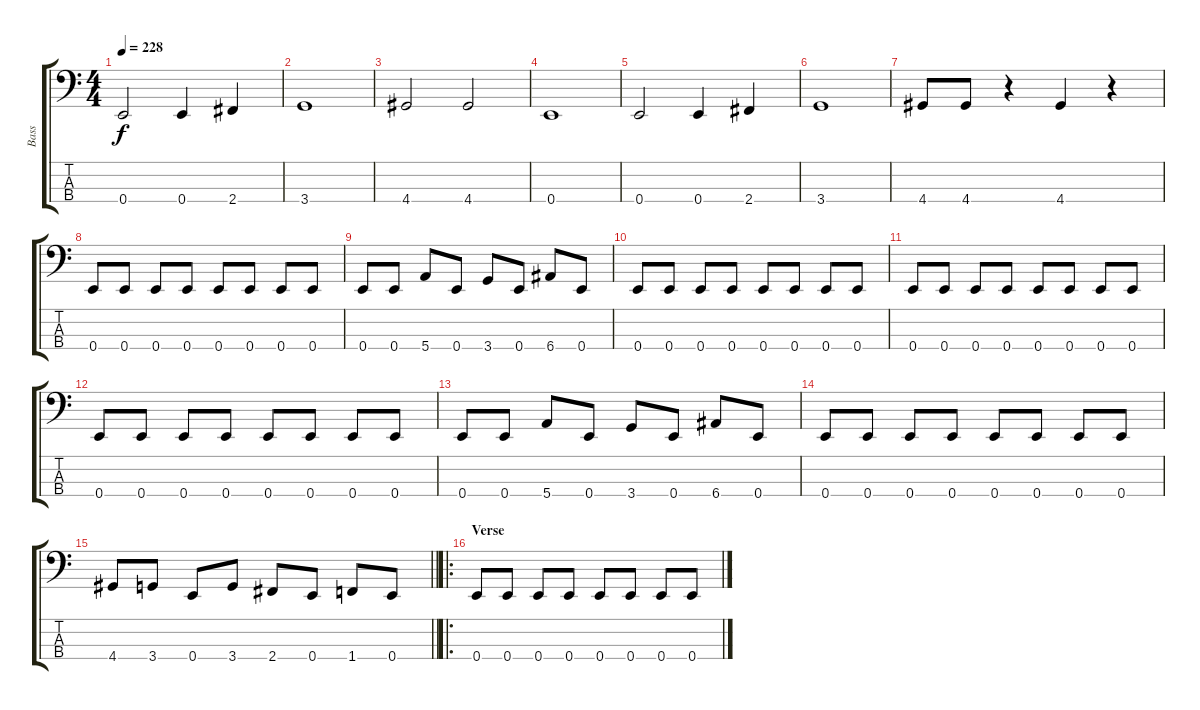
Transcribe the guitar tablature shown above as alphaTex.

\track ("Bass" "Bass") {instrument electricbassfinger}
\staff {score tabs}
\tuning (G2 D2 A1 E1) {hide}
\ts (4 4)
\tempo 228
\clef f4
\ks c
0.4.2{dy f} 0.4.4 2.4.4 |
3.4.1 |
4.4.2 4.4.2 |
0.4.1 |
0.4.2 0.4.4 2.4.4 |
3.4.1 |
4.4.8 4.4.8 r.4 4.4.4 r.4 |
0.4.8 0.4.8 0.4.8 0.4.8 0.4.8 0.4.8 0.4.8 0.4.8 |
0.4.8 0.4.8 5.4.8 0.4.8 3.4.8 0.4.8 6.4.8 0.4.8 |
0.4.8 0.4.8 0.4.8 0.4.8 0.4.8 0.4.8 0.4.8 0.4.8 |
0.4.8 0.4.8 0.4.8 0.4.8 0.4.8 0.4.8 0.4.8 0.4.8 |
0.4.8 0.4.8 0.4.8 0.4.8 0.4.8 0.4.8 0.4.8 0.4.8 |
0.4.8 0.4.8 5.4.8 0.4.8 3.4.8 0.4.8 6.4.8 0.4.8 |
0.4.8 0.4.8 0.4.8 0.4.8 0.4.8 0.4.8 0.4.8 0.4.8 |
\barLineRight lightlight
4.4.8 3.4.8 0.4.8 3.4.8 2.4.8 0.4.8 1.4.8 0.4.8 |
\ro
\section ("" "Verse")
0.4.8 0.4.8 0.4.8 0.4.8 0.4.8 0.4.8 0.4.8 0.4.8
